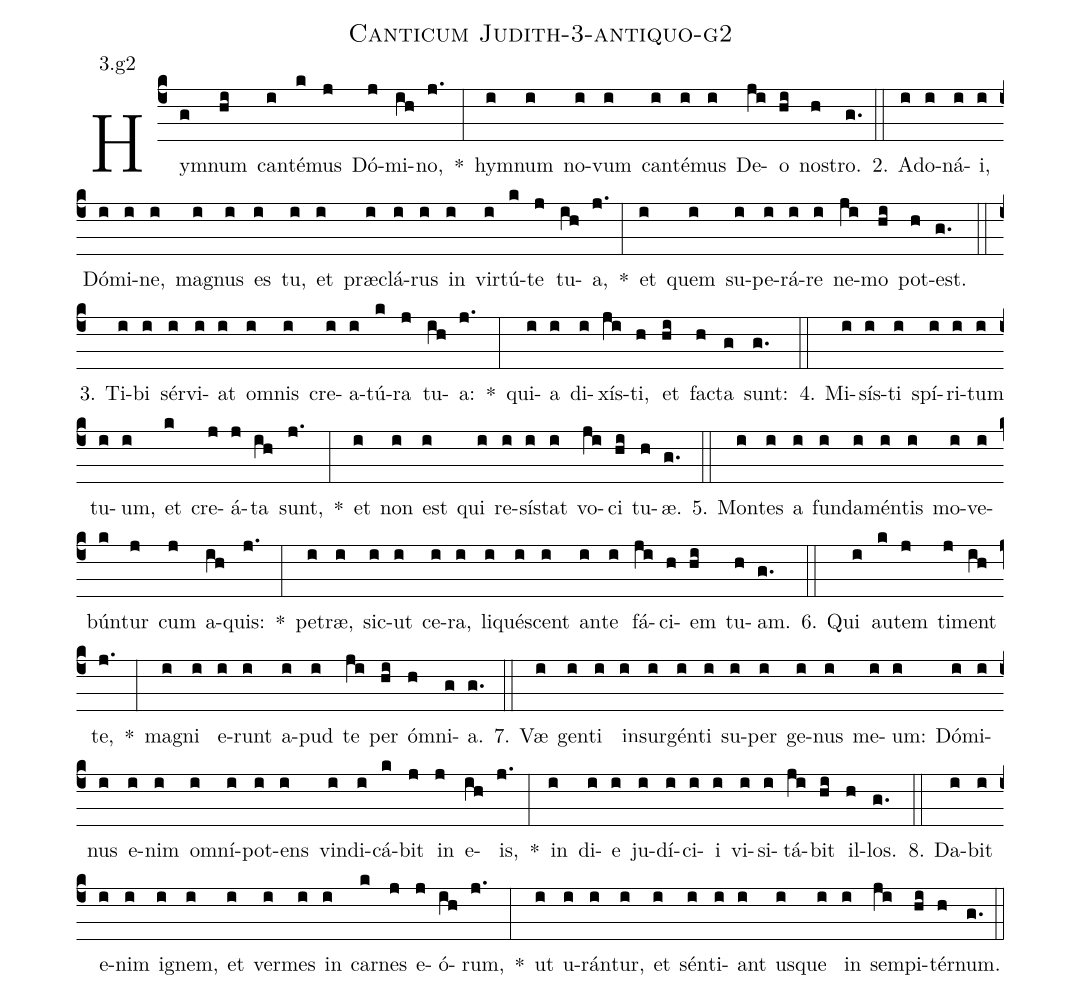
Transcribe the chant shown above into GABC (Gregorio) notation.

name: Canticum Judith-3-antiquo-g2;
annotation: 3.g2;
%%
(c4)Hym(g)num(hi) can(i)té(k)mus(j) Dó(j)mi(ih)no,(j.) *(:) hym(i)num(i) no(i)vum(i) can(i)té(i)mus(i) De(ji)o(hi) nos(h)tro.(g.) (::)
2. A(i)do(i)ná(i)i,(i) Dó(i)mi(i)ne,(i) ma(i)gnus(i) es(i) tu,(i) et(i) præ(i)clá(i)rus(i) in(i) vir(i)tú(k)te(j) tu(ih)a,(j.) *(:) et(i) quem(i) su(i)pe(i)rá(i)re(i) ne(ji)mo(hi) pot(h)est.(g.) (::)
3. Ti(i)bi(i) sér(i)vi(i)at(i) om(i)nis(i) cre(i)a(i)tú(k)ra(j) tu(ih)a:(j.) *(:) qui(i)a(i) di(i)xís(ji)ti,(h) et(hi) fac(h)ta(g) sunt:(g.) (::)
4. Mi(i)sís(i)ti(i) spí(i)ri(i)tum(i) tu(i)um,(i) et(k) cre(j)á(j)ta(ih) sunt,(j.) *(:) et(i) non(i) est(i) qui(i) re(i)sís(i)tat(i) vo(ji)ci(hi) tu(h)æ.(g.) (::)
5. Mon(i)tes(i) a(i) fun(i)da(i)mén(i)tis(i) mo(i)ve(i)bún(k)tur(j) cum(j) a(ih)quis:(j.) *(:) pe(i)træ,(i) sic(i)ut(i) ce(i)ra,(i) li(i)qué(i)scent(i) an(i)te(i) fá(ji)ci(h)em(hi) tu(h)am.(g.) (::)
6. Qui(i) au(k)tem(j) ti(j)ment(ih) te,(j.) *(:) ma(i)gni(i) e(i)runt(i) a(i)pud(i) te(ji) per(hi) óm(h)ni(g)a.(g.) (::)
7. Væ(i) gen(i)ti(i) in(i)sur(i)gén(i)ti(i) su(i)per(i) ge(i)nus(i) me(i)um:(i) Dó(i)mi(i)nus(i) e(i)nim(i) om(i)ní(i)pot(i)ens(i) vin(i)di(i)cá(k)bit(j) in(j) e(ih)is,(j.) *(:) in(i) di(i)e(i) ju(i)dí(i)ci(i)i(i) vi(i)si(i)tá(ji)bit(hi) il(h)los.(g.) (::)
8. Da(i)bit(i) e(i)nim(i) i(i)gnem,(i) et(i) ver(i)mes(i) in(i) car(k)nes(j) e(j)ó(ih)rum,(j.) *(:) ut(i) u(i)rán(i)tur,(i) et(i) sén(i)ti(i)ant(i) us(i)que(i) in(i) sem(ji)pi(hi)tér(h)num.(g.) (::)
